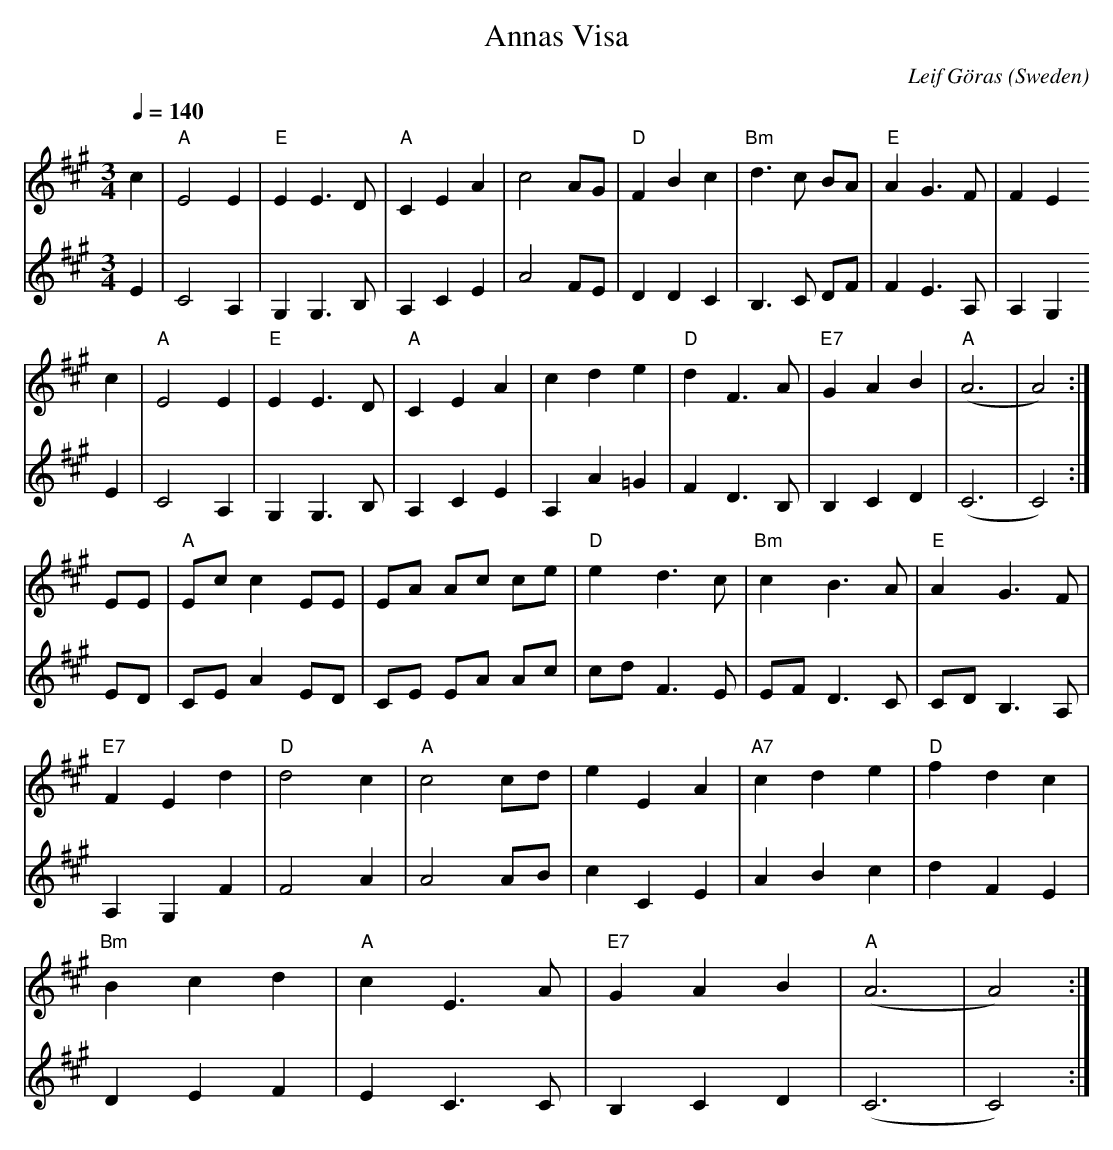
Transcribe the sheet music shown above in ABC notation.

X:1
T: Annas Visa
C: Leif G\"oras
O: Sweden
M: 3/4
L: 1/4
K: A
Q: 1/4=140
[V:1] c |"A" E2 E |"E" E E3/ D/ |"A" C E A | c2 A/G/ |"D" F B c |"Bm" d3/ c/ B/A/ |"E" A G3/ F/ | F E
[V:2] E | C2 A, | G, G,3/ B,/ | A, C E | A2 F/E/ | D D C | B,3/ C/ D/F/ | F E3/ A,/ | A, G,
[V:1] c |"A" E2 E |"E" E E3/ D/ |"A" C E A | c d e |"D" d F3/ A/ |"E7" G A B |"A" (A3 | A2) :|
[V:2] E | C2 A, | G, G,3/ B,/ | A, C E | A, A =G | F D3/ B,/ | B, C D | ( C3 | C2) :|
[V:1] E/E/ |"A" E/c/  c E/E/ | E/A/  A/c/ c/e/ |"D"  e d3/ c/ |"Bm" c B3/ A/ |"E" A G3/ F/ |
[V:2] E/D/ |C/E/ A E/D/ | C/E/ E/A/ A/c/ | c/d/ F3/ E/ | E/F/ D3/ C/ | C/D/ B,3/ A,/ |
[V:1] "E7"F E d |"D" d2 c |"A"c2  c/d/ | e E A |"A7" c d e |"D" f d c |
[V:2] A, G, F | F2 A | A2 A/B/ | c C E | A B c | d F E |
[V:1] "Bm"B c d |"A" c E3/ A/ |"E7" G A B |"A" (A3 | A2) :|
[V:2] D E F | E C3/ C/ | B, C D | (C3 | C2 ) :|
